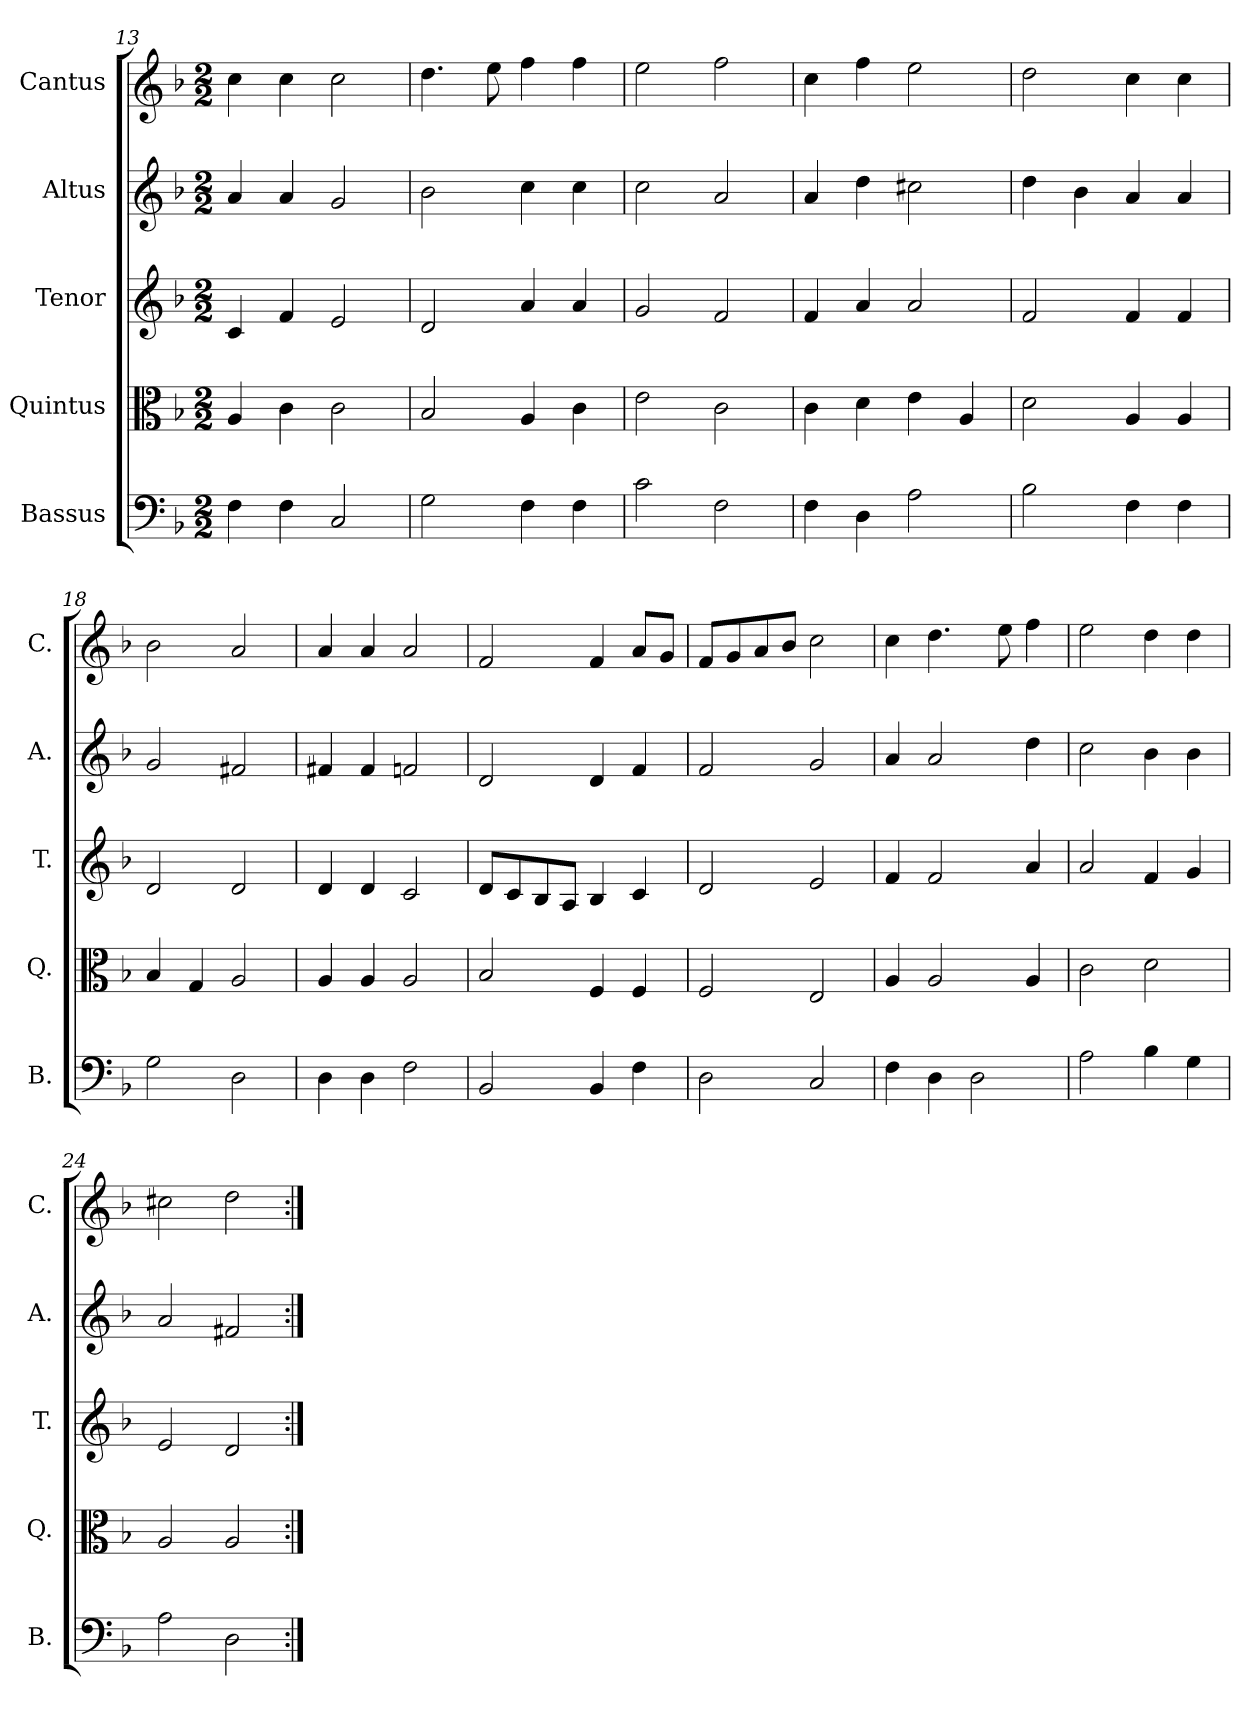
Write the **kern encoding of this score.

**kern	**kern	**kern	**kern	**kern
*part5	*part4	*part3	*part2	*part1
*staff5	*staff4	*staff3	*staff2	*staff1
*I"Bassus	*I"Quintus	*I"Tenor	*I"Altus	*I"Cantus
*I'B.	*I'Q.	*I'T.	*I'A.	*I'C.
*clefF4	*clefC3	*clefG2	*clefG2	*clefG2
*k[b-]	*k[b-]	*k[b-]	*k[b-]	*k[b-]
*F:	*F:	*F:	*F:	*F:
*M2/2	*M2/2	*M2/2	*M2/2	*M2/2
=13	=13	=13	=13	=13
4F\	4A/	4c/	4a/	4cc\
4F\	4c\	4f/	4a/	4cc\
2C/	2c\	2e/	2g/	2cc\
=14	=14	=14	=14	=14
2G\	2B-/	2d/	2b-\	4.dd\
.	.	.	.	8ee\
4F\	4A/	4a/	4cc\	4ff\
4F\	4c\	4a/	4cc\	4ff\
=15	=15	=15	=15	=15
2c\	2e\	2g/	2cc\	2ee\
2F\	2c\	2f/	2a/	2ff\
=16	=16	=16	=16	=16
4F\	4c\	4f/	4a/	4cc\
4D\	4d\	4a/	4dd\	4ff\
2A\	4e\	2a/	2cc#X\	2ee\
.	4A/	.	.	.
=17	=17	=17	=17	=17
2B-\	2d\	2f/	4dd\	2dd\
.	.	.	4b-\	.
4F\	4A/	4f/	4a/	4cc\
4F\	4A/	4f/	4a/	4cc\
=18	=18	=18	=18	=18
2G\	4B-/	2d/	2g/	2b-\
.	4G/	.	.	.
2D\	2A/	2d/	2f#X/	2a/
!!LO:LB:g=z
=19	=19	=19	=19	=19
4D\	4A/	4d/	4f#X/	4a/
4D\	4A/	4d/	4f#/	4a/
2F\	2A/	2c/	2fn/	2a/
=20	=20	=20	=20	=20
2BB-/	2B-/	8d/L	2d/	2f/
.	.	8c/	.	.
.	.	8B-/	.	.
.	.	8A/J	.	.
4BB-/	4F/	4B-/	4d/	4f/
4F\	4F/	4c/	4f/	8a/L
.	.	.	.	8g/J
=21	=21	=21	=21	=21
2D\	2F/	2d/	2f/	8f/L
.	.	.	.	8g/
.	.	.	.	8a/
.	.	.	.	8b-/J
2C/	2E/	2e/	2g/	2cc\
=22	=22	=22	=22	=22
4F\	4A/	4f/	4a/	4cc\
4D\	2A/	2f/	2a/	4.dd\
2D\	.	.	.	.
.	.	.	.	8ee\
.	4A/	4a/	4dd\	4ff\
=23	=23	=23	=23	=23
2A\	2c\	2a/	2cc\	2ee\
4B-\	2d\	4f/	4b-\	4dd\
4G\	.	4g/	4b-\	4dd\
=24	=24	=24	=24	=24
2A\	2A/	2e/	2a/	2cc#X\
2D\	2A/	2d/	2f#X/	2dd\
=:|!	=:|!	=:|!	=:|!	=:|!
*-	*-	*-	*-	*-
